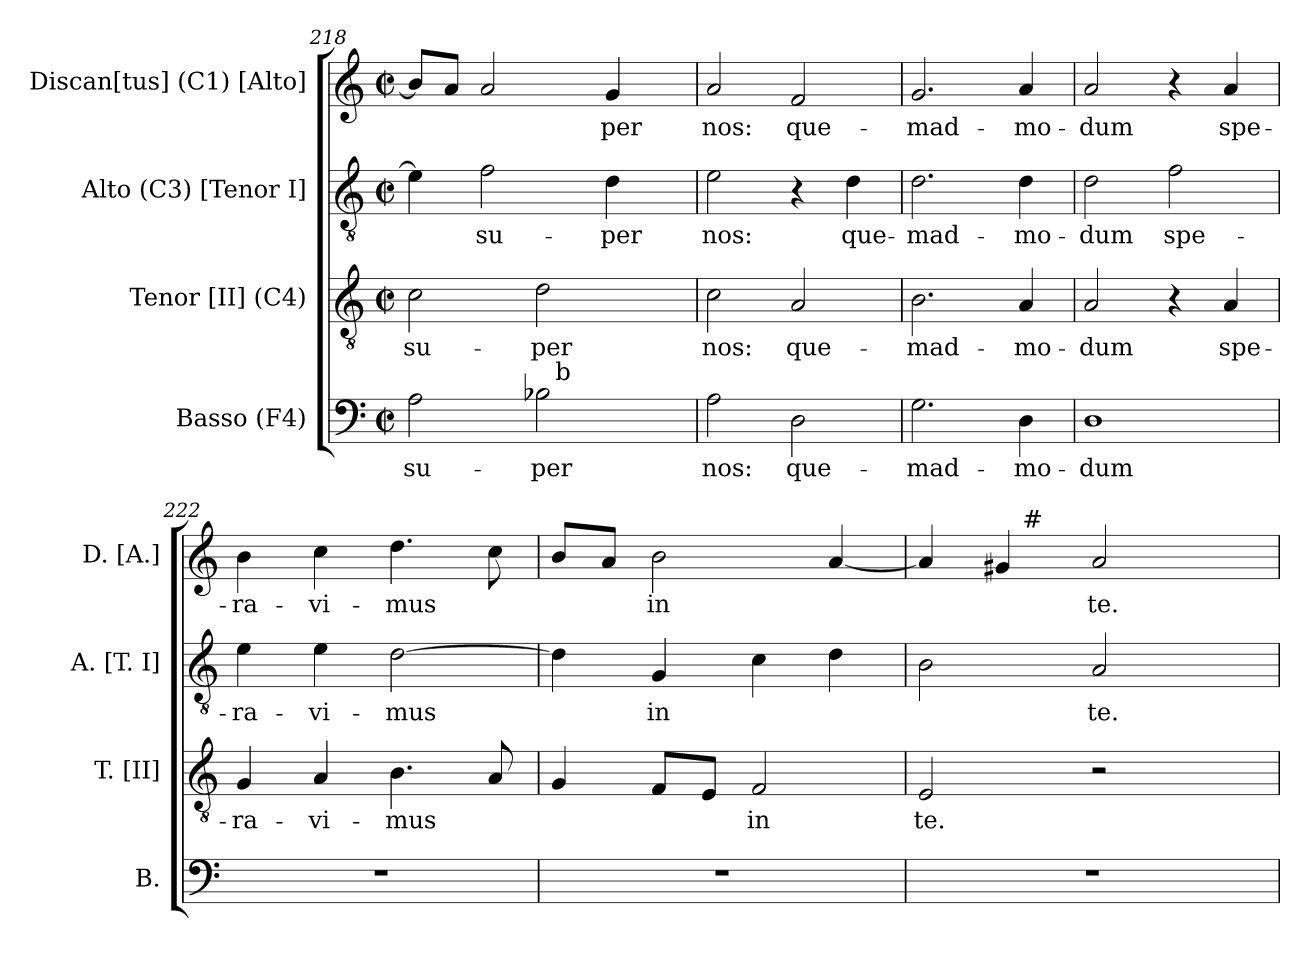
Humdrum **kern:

**kern	**text	**kern	**text	**kern	**text	**kern	**text
*part4	*part4	*part3	*part3	*part2	*part2	*part1	*part1
*staff4	*staff4	*staff3	*staff3	*staff2	*staff2	*staff1	*staff1
*I"Basso (F4)	*	*I"Tenor [II] (C4)	*	*I"Alto (C3) [Tenor I]	*	*I"Discan[tus] (C1) [Alto]	*
*I'B.	*	*I'T. [II]	*	*I'A. [T. I]	*	*I'D. [A.]	*
!!LO:PB:g=z
*clefF4	*	*clefGv2	*	*clefGv2	*	*clefG2	*
*	*	*ITrd7c12	*	*ITrd7c12	*	*	*
*k[]	*	*k[]	*	*k[]	*	*k[]	*
*C:	*	*C:	*	*C:	*	*C:	*
*M2/2	*	*M2/2	*	*M2/2	*	*M2/2	*
*met(c|)	*	*met(c|)	*	*met(c|)	*	*met(c|)	*
=218	=218	=218	=218	=218	=218	=218	=218
!	!LO:LY:b:color=#000000	!	!	!	!	!	!
!	!	!	!LO:LY:b:color=#000000	!	!	!	!
*^	*	*	*	*	*	*	*
2Ai\	2ryy	su-	2Ci\	su-	4Ei\]	.	8bi/L]	.
.	.	.	.	.	.	.	8ai/J	.
!	!	!	!	!	!	!LO:LY:b:color=#000000	!	!
.	.	.	.	.	2Fi\	su-	2ai/	.
!	!	!LO:LY:b:color=#000000	!	!	!	!	!	!
!	!	!	!	!LO:LY:b:color=#000000	!	!	!	!
2B-i\	32ryy	-per	2Di\	-per	.	.	.	.
.	256ryy	.	.	.	.	.	.	.
!	!LO:TX:a:t=b	!	!	!	!	!	!	!
.	4ryy	.	.	.	.	.	.	.
!	!	!	!	!	!	!LO:LY:b:color=#000000	!	!
!	!	!	!	!	!	!	!	!LO:LY:b:color=#000000
.	.	.	.	.	4Di\	-per	4gi/	-per
.	8ryy	.	.	.	.	.	.	.
.	16ryy	.	.	.	.	.	.	.
.	64..ryy	.	.	.	.	.	.	.
*v	*v	*	*	*	*	*	*	*
=219	=219	=219	=219	=219	=219	=219	=219
*^	*	*	*	*	*	*	*
!	!	!LO:LY:b:color=#000000	!	!	!	!	!	!
*v	*v	*	*	*	*	*	*	*
*^	*	*	*	*	*	*	*
!	!	!	!	!LO:LY:b:color=#000000	!	!	!	!
*v	*v	*	*	*	*	*	*	*
*^	*	*	*	*	*	*	*
!	!	!	!	!	!	!LO:LY:b:color=#000000	!	!
*v	*v	*	*	*	*	*	*	*
*^	*	*	*	*	*	*	*
!	!	!	!	!	!	!	!	!LO:LY:b:color=#000000
*v	*v	*	*	*	*	*	*	*
2Ai\	nos:	2Ci\	nos:	2Ei\	nos:	2ai/	nos:
!	!LO:LY:b:color=#000000	!	!	!	!	!	!
!	!	!	!LO:LY:b:color=#000000	!	!	!	!
!	!	!	!	!	!	!	!LO:LY:b:color=#000000
2Di\	que-	2AAi/	que-	4r	.	2fi/	que-
!	!	!	!	!	!LO:LY:b:color=#000000	!	!
.	.	.	.	4Di\	que-	.	.
=220	=220	=220	=220	=220	=220	=220	=220
!	!LO:LY:b:color=#000000	!	!	!	!	!	!
!	!	!	!LO:LY:b:color=#000000	!	!	!	!
!	!	!	!	!	!LO:LY:b:color=#000000	!	!
!	!	!	!	!	!	!	!LO:LY:b:color=#000000
2.Gi\	-mad-	2.BBi\	-mad-	2.Di\	-mad-	2.gi/	-mad-
!	!LO:LY:b:color=#000000	!	!	!	!	!	!
!	!	!	!LO:LY:b:color=#000000	!	!	!	!
!	!	!	!	!	!LO:LY:b:color=#000000	!	!
!	!	!	!	!	!	!	!LO:LY:b:color=#000000
4Di\	-mo-	4AAi/	-mo-	4Di\	-mo-	4ai/	-mo-
=221	=221	=221	=221	=221	=221	=221	=221
!	!LO:LY:b:color=#000000	!	!	!	!	!	!
!	!	!	!LO:LY:b:color=#000000	!	!	!	!
!	!	!	!	!	!LO:LY:b:color=#000000	!	!
!	!	!	!	!	!	!	!LO:LY:b:color=#000000
1Di	-dum	2AAi/	-dum	2Di\	-dum	2ai/	-dum
!	!	!	!	!	!LO:LY:b:color=#000000	!	!
.	.	4r	.	2Fi\	spe-	4r	.
!	!	!	!LO:LY:b:color=#000000	!	!	!	!
!	!	!	!	!	!	!	!LO:LY:b:color=#000000
.	.	4AAi/	spe-	.	.	4ai/	spe-
=222	=222	=222	=222	=222	=222	=222	=222
!	!	!	!LO:LY:b:color=#000000	!	!	!	!
!	!	!	!	!	!LO:LY:b:color=#000000	!	!
!	!	!	!	!	!	!	!LO:LY:b:color=#000000
1r	.	4GGi/	-ra-	4Ei\	-ra-	4bi\	-ra-
!	!	!	!LO:LY:b:color=#000000	!	!	!	!
!	!	!	!	!	!LO:LY:b:color=#000000	!	!
!	!	!	!	!	!	!	!LO:LY:b:color=#000000
.	.	4AAi/	-vi-	4Ei\	-vi-	4cci\	-vi-
!	!	!	!LO:LY:b:color=#000000	!	!	!	!
!	!	!	!	!	!LO:LY:b:color=#000000	!	!
!	!	!	!	!	!	!	!LO:LY:b:color=#000000
.	.	4.BBi\	-mus	[>2Di\	-mus	4.ddi\	-mus
.	.	8AAi/	.	.	.	8cci\	.
=223	=223	=223	=223	=223	=223	=223	=223
1r	.	4GGi/	.	4Di\]	.	8bi/L	.
.	.	.	.	.	.	8ai/J	.
!	!	!	!	!	!LO:LY:b:color=#000000	!	!
!	!	!	!	!	!	!	!LO:LY:b:color=#000000
.	.	8FFi/L	.	4GGi/	in	2bi\	in
.	.	8EEi/J	.	.	.	.	.
!	!	!	!LO:LY:b:color=#000000	!	!	!	!
.	.	2FFi/	in	4Ci\	.	.	.
.	.	.	.	4Di\	.	[<4ai/	.
=224	=224	=224	=224	=224	=224	=224	=224
!	!	!	!LO:LY:b:color=#000000	!	!	!	!
*	*	*	*	*	*	*^	*
1r	.	2EEi/	te.	2BBi\	.	4ai/]	4ryy	.
.	.	.	.	.	.	4g#i/	32ryy	.
.	.	.	.	.	.	.	256ryy	.
!	!	!	!	!	!	!	!LO:TX:a:t=#	!
.	.	.	.	.	.	.	2ryy	.
!	!	!	!	!	!LO:LY:b:color=#000000	!	!	!
!	!	!	!	!	!	!	!	!LO:LY:b:color=#000000
.	.	2r	.	2AAi/	te.	2ai/	.	te.
.	.	.	.	.	.	.	8ryy	.
.	.	.	.	.	.	.	16ryy	.
.	.	.	.	.	.	.	64..ryy	.
*	*	*	*	*	*	*v	*v	*
=	=	=	=	=	=	=	=
*-	*-	*-	*-	*-	*-	*-	*-
